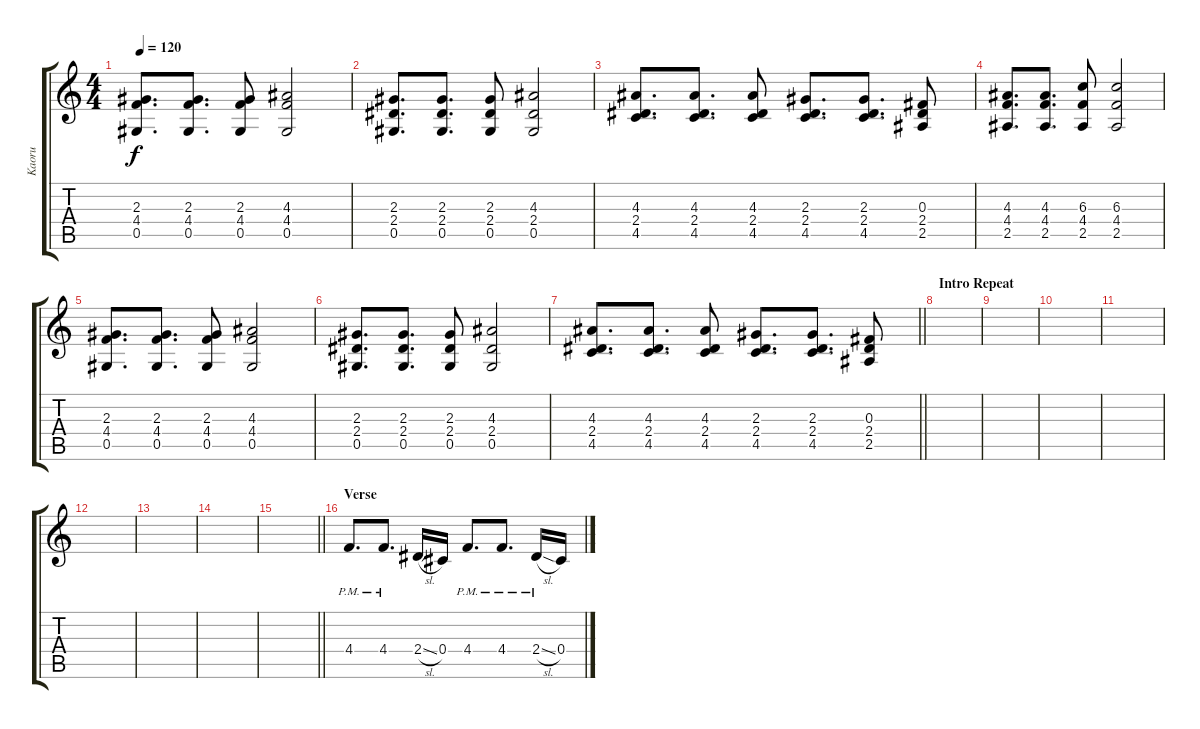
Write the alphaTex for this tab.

\track ("Kaoru" "Kaoru") {instrument distortionguitar}
\staff {score tabs}
\tuning (Eb4 Bb3 Gb3 Db3 Ab2 Db2) {hide}
\ts (4 4)
\tempo 120
\clef g2
\ks c
(2.3 4.4 0.5).8{d dy f} (2.3 4.4 0.5).8{d} (2.3 4.4 0.5).8 (4.3 4.4 0.5).2 |
(2.3 2.4 0.5).8{d} (2.3 2.4 0.5).8{d} (2.3 2.4 0.5).8 (4.3 2.4 0.5).2 |
(4.3 2.4 4.5).8{d} (4.3 2.4 4.5).8{d} (4.3 2.4 4.5).8 (2.3 2.4 4.5).8{d} (2.3 2.4 4.5).8{d} (0.3 2.4 2.5).8 |
(4.3 4.4 2.5).8{d} (4.3 4.4 2.5).8{d} (6.3 4.4 2.5).8 (6.3 4.4 2.5).2 |
(2.3 4.4 0.5).8{d} (2.3 4.4 0.5).8{d} (2.3 4.4 0.5).8 (4.3 4.4 0.5).2 |
(2.3 2.4 0.5).8{d} (2.3 2.4 0.5).8{d} (2.3 2.4 0.5).8 (4.3 2.4 0.5).2 |
\barLineRight lightlight
(4.3 2.4 4.5).8{d} (4.3 2.4 4.5).8{d} (4.3 2.4 4.5).8 (2.3 2.4 4.5).8{d} (2.3 2.4 4.5).8{d} (0.3 2.4 2.5).8 |
\section ("" "Intro Repeat")
|
|
|
|
|
|
|
\barLineRight lightlight
|
\section ("" "Verse")
4.4{pm}.8{d} 4.4{pm}.8{d} 2.4{sl}.16 0.4.16 4.4{pm}.8{d} 4.4{pm}.8{d} 2.4{sl pm}.16 0.4.16
